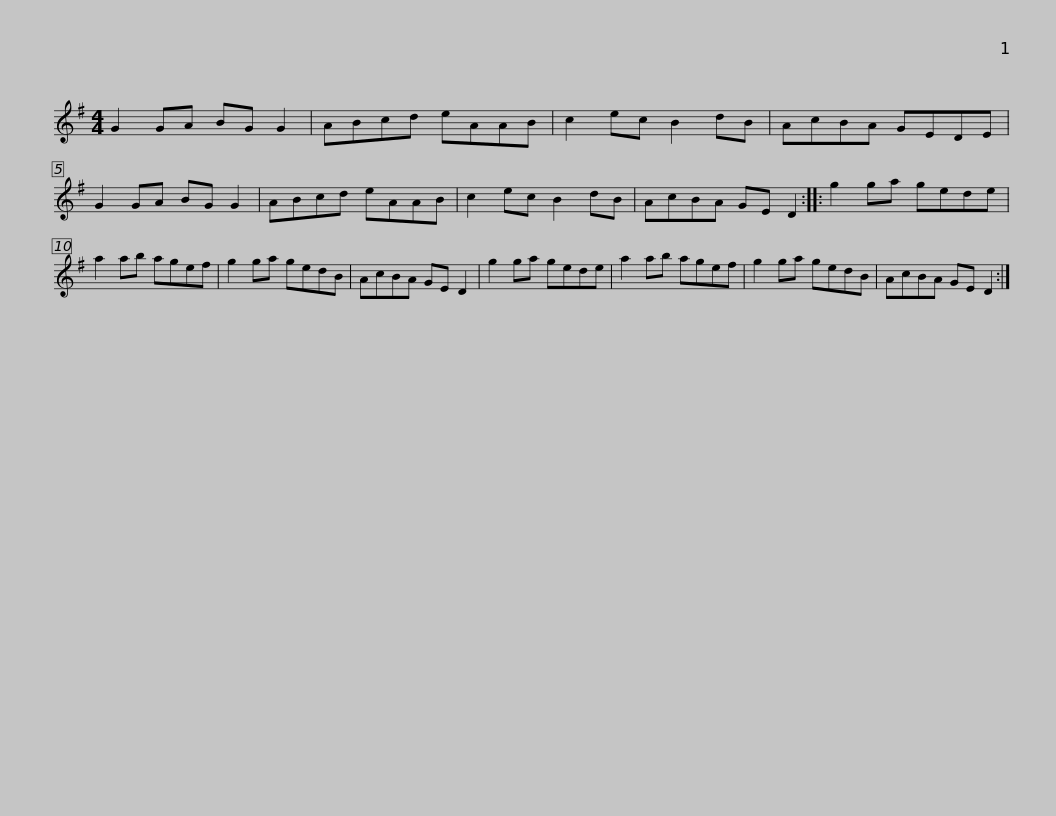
X:1
L:1/8
M:4/4
I:linebreak $
K:G
V:1 treble
V:1
 G2 GA BG G2 | ABcd eAAB | c2 ec B2 dB | AcBA GEDE | G2 GA BG G2 | %5
 ABcd eAAB |$ c2 ec B2 dB | AcBA GE D2 :: g2 ga gede | a2 ab agef | %10
 g2 ga gedB | AcBA GE D2 |$ g2 ga gede | a2 ab agef | g2 ga gedB | %15
 AcBA GE D2 :| %16
